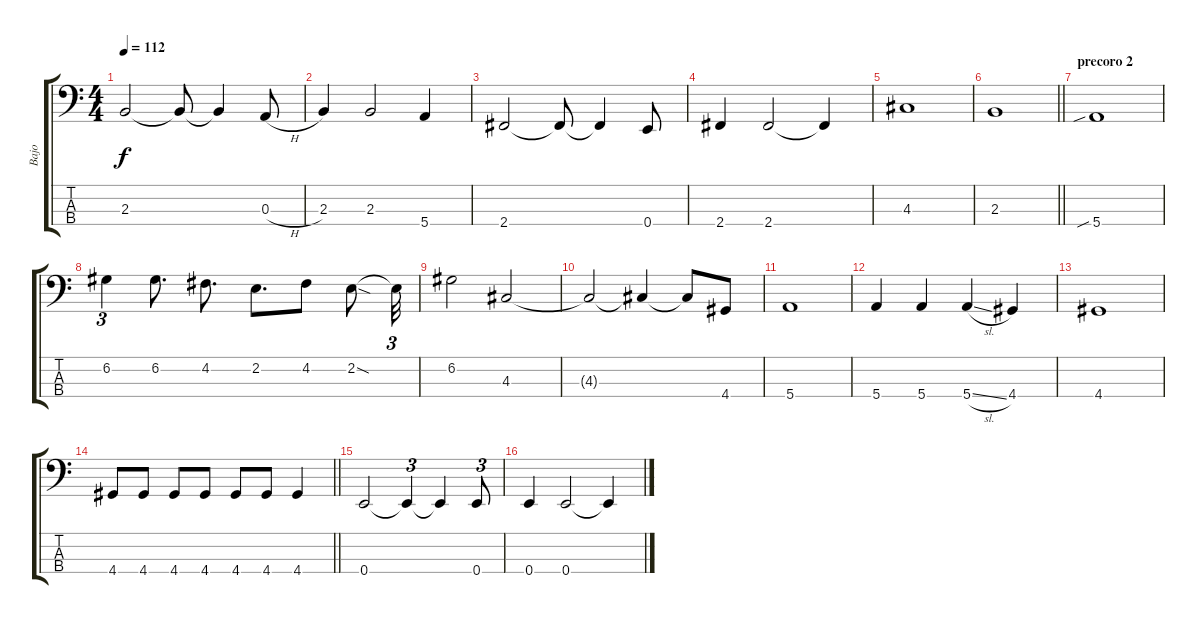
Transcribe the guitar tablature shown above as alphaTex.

\track ("Bajo" "Bajo") {instrument electricbassfinger}
\staff {score tabs}
\tuning (G2 D2 A1 E1) {hide}
\ts (4 4)
\tempo 112
\clef f4
\ks c
2.3.2{dy f} 2.3{t}.8 2.3{t}.4 0.3{h}.8 |
2.3.4 2.3.2 5.4.4 |
2.4.2 2.4{t}.8 2.4{t}.4 0.4.8 |
2.4.4 2.4.2 2.4{t}.4 |
4.3.1 |
\barLineRight lightlight
2.3.1 |
\section ("" "precoro 2")
5.4{sib}.1 |
6.2.4{tu (3 2)} 6.2.8{d} 4.2.8{d} 2.2.8{d} 4.2.8 2.2{sod}.8 2.2{t}.32{tu (3 2)} |
6.2.2 4.3.2 |
4.3{t}.2 4.3{t}.4 4.3{t}.8 4.4.8 |
5.4.1 |
5.4.4 5.4.4 5.4{sl}.4 4.4.4 |
4.4.1 |
\barLineRight lightlight
4.4.8 4.4.8 4.4.8 4.4.8 4.4.8 4.4.8 4.4.4 |
0.4.2 0.4{t}.4{tu (3 2)} 0.4{t}.4 0.4.8{tu (3 2)} |
0.4.4 0.4.2 0.4{t}.4
